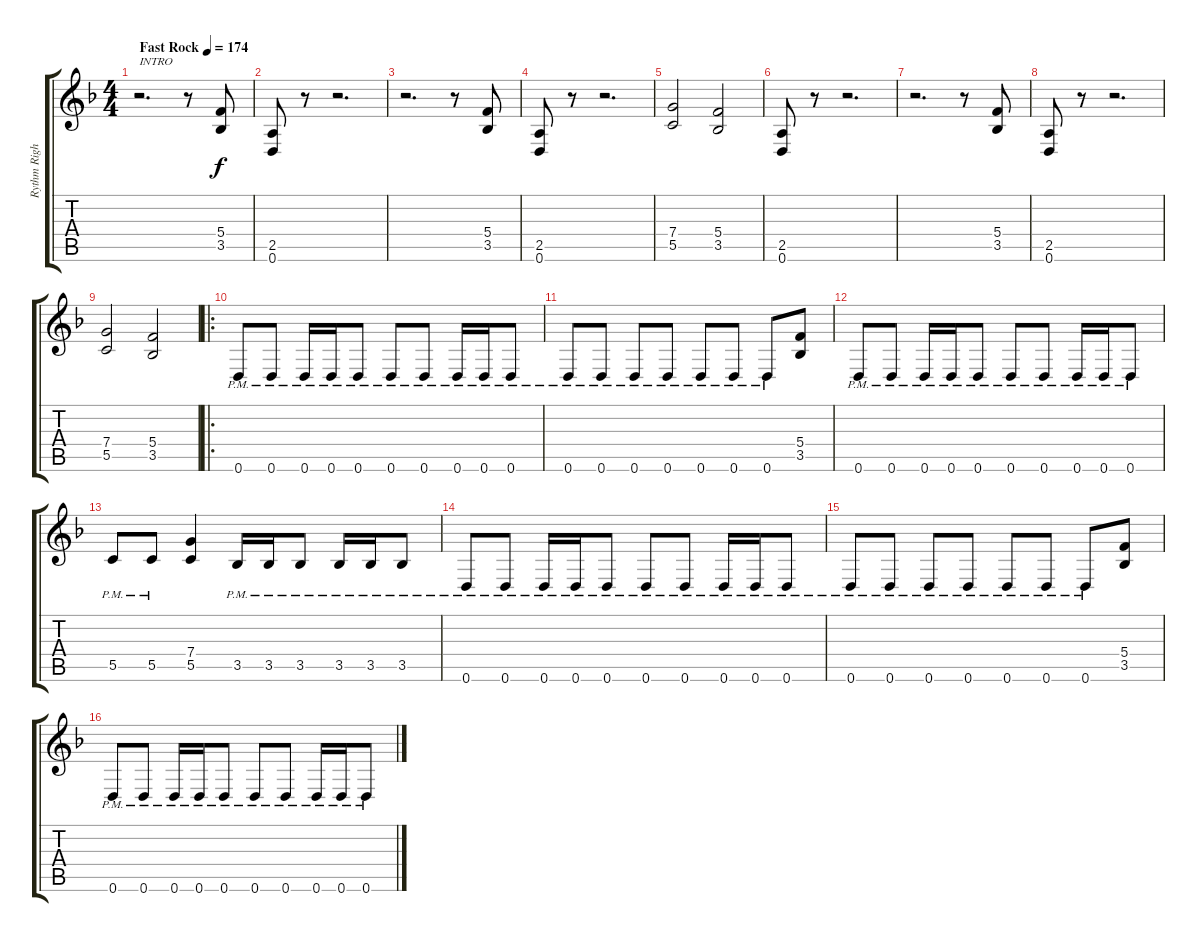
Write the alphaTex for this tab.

\track ("Rythm Right Channel" "Rythm Righ") {instrument distortionguitar}
\staff {score tabs}
\tuning (D4 A3 F3 C3 G2 D2) {hide}
\ts (4 4)
\tempo (174 "Fast Rock")
\clef g2
\ks dminor
r.2{d txt "INTRO" dy f instrument distortionguitar} r.8 (5.4 3.5).8 |
(2.5 0.6).8 r.8 r.2{d} |
r.2{d} r.8 (5.4 3.5).8 |
(2.5 0.6).8 r.8 r.2{d} |
(7.4 5.5).2 (5.4 3.5).2 |
(2.5 0.6).8 r.8 r.2{d} |
r.2{d} r.8 (5.4 3.5).8 |
(2.5 0.6).8 r.8 r.2{d} |
(7.4 5.5).2 (5.4 3.5).2 |
\ro
0.6{pm}.8 0.6{pm}.8 0.6{pm}.16 0.6{pm}.16 0.6{pm}.8 0.6{pm}.8 0.6{pm}.8 0.6{pm}.16 0.6{pm}.16 0.6{pm}.8 |
0.6{pm}.8 0.6{pm}.8 0.6{pm}.8 0.6{pm}.8 0.6{pm}.8 0.6{pm}.8 0.6{pm}.8 (5.4 3.5).8 |
0.6{pm}.8 0.6{pm}.8 0.6{pm}.16 0.6{pm}.16 0.6{pm}.8 0.6{pm}.8 0.6{pm}.8 0.6{pm}.16 0.6{pm}.16 0.6{pm}.8 |
5.5{pm}.8 5.5{pm}.8 (7.4 5.5).4 3.5{pm}.16 3.5{pm}.16 3.5{pm}.8 3.5{pm}.16 3.5{pm}.16 3.5{pm}.8 |
0.6{pm}.8 0.6{pm}.8 0.6{pm}.16 0.6{pm}.16 0.6{pm}.8 0.6{pm}.8 0.6{pm}.8 0.6{pm}.16 0.6{pm}.16 0.6{pm}.8 |
0.6{pm}.8 0.6{pm}.8 0.6{pm}.8 0.6{pm}.8 0.6{pm}.8 0.6{pm}.8 0.6{pm}.8 (5.4 3.5).8 |
0.6{pm}.8 0.6{pm}.8 0.6{pm}.16 0.6{pm}.16 0.6{pm}.8 0.6{pm}.8 0.6{pm}.8 0.6{pm}.16 0.6{pm}.16 0.6{pm}.8
